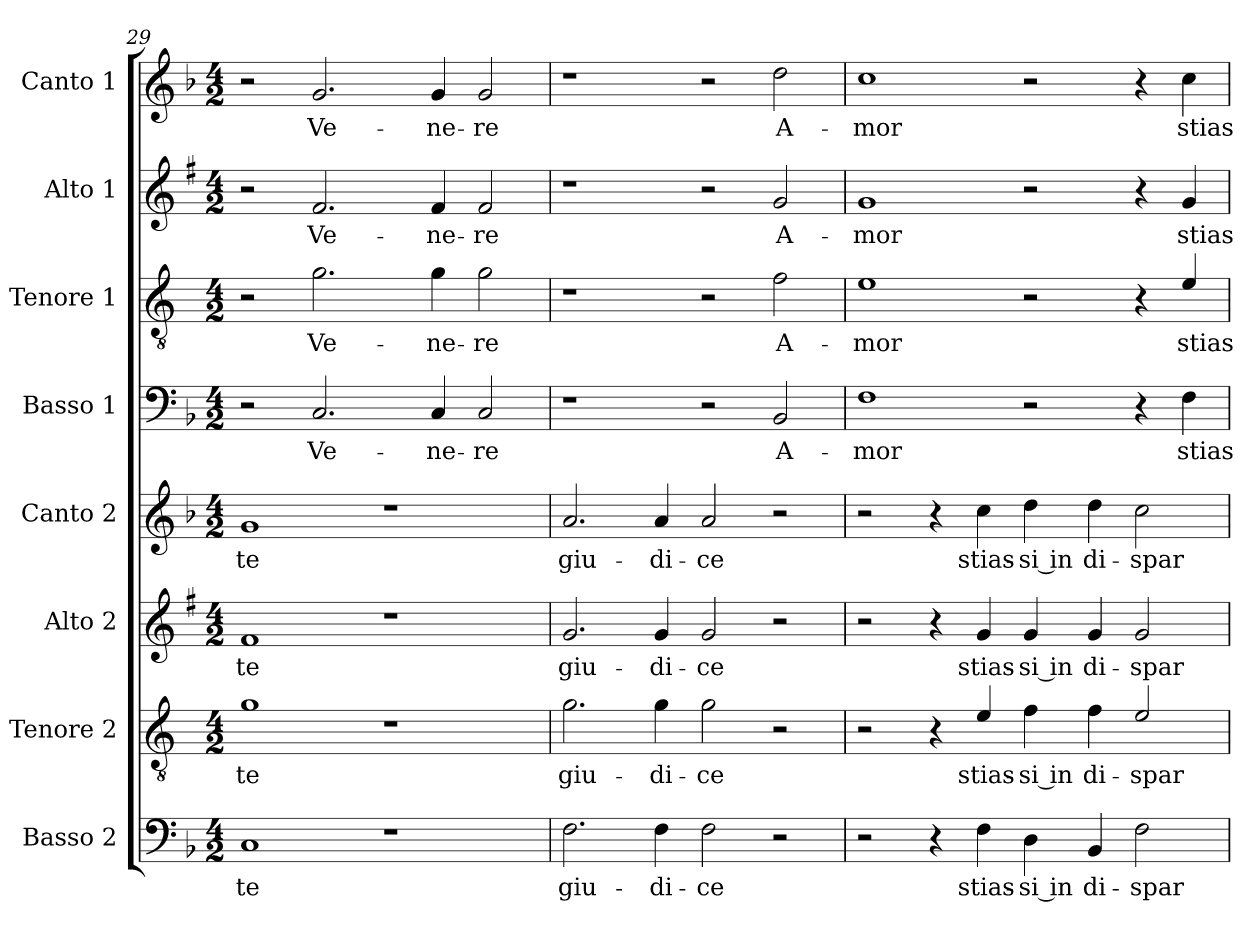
**kern	**text	**kern	**text	**kern	**text	**kern	**text	**kern	**text	**kern	**text	**kern	**text	**kern	**text
*part8	*part8	*part7	*part7	*part6	*part6	*part5	*part5	*part4	*part4	*part3	*part3	*part2	*part2	*part1	*part1
*staff8	*staff8	*staff7	*staff7	*staff6	*staff6	*staff5	*staff5	*staff4	*staff4	*staff3	*staff3	*staff2	*staff2	*staff1	*staff1
*I"Basso 2	*	*I"Tenore 2	*	*I"Alto 2	*	*I"Canto 2	*	*I"Basso 1	*	*I"Tenore 1	*	*I"Alto 1	*	*I"Canto 1	*
*I'B2	*	*I'T2	*	*I'A2	*	*I'C2	*	*I'B1	*	*I'T1	*	*I'A1	*	*I'C1	*
*clefF4	*	*clefGv2	*	*clefG2	*	*clefG2	*	*clefF4	*	*clefGv2	*	*clefG2	*	*clefG2	*
*	*	*ITrd4c7	*	*ITrd1c2	*	*	*	*	*	*ITrd4c7	*	*ITrd1c2	*	*	*
*k[b-]	*	*k[b-]	*	*k[b-]	*	*k[b-]	*	*k[b-]	*	*k[b-]	*	*k[b-]	*	*k[b-]	*
*F:	*	*F:	*	*F:	*	*F:	*	*F:	*	*F:	*	*F:	*	*F:	*
*M4/2	*	*M4/2	*	*M4/2	*	*M4/2	*	*M4/2	*	*M4/2	*	*M4/2	*	*M4/2	*
=29	=29	=29	=29	=29	=29	=29	=29	=29	=29	=29	=29	=29	=29	=29	=29
!	!LO:LY:b	!	!LO:LY:b	!	!LO:LY:b	!	!LO:LY:b	!	!	!	!	!	!	!	!
1C	-te	1c	-te	1e	-te	1g	-te	2r	.	2r	.	2r	.	2r	.
!	!	!	!	!	!	!	!	!	!LO:LY:b	!	!LO:LY:b	!	!LO:LY:b	!	!LO:LY:b
.	.	.	.	.	.	.	.	2.C/	Ve-	2.c\	Ve-	2.e/	Ve-	2.g/	Ve-
1r	.	1r	.	1r	.	1r	.	.	.	.	.	.	.	.	.
!	!	!	!	!	!	!	!	!	!LO:LY:b	!	!LO:LY:b	!	!LO:LY:b	!	!LO:LY:b
.	.	.	.	.	.	.	.	4C/	-ne-	4c\	-ne-	4e/	-ne-	4g/	-ne-
!	!	!	!	!	!	!	!	!	!LO:LY:b	!	!LO:LY:b	!	!LO:LY:b	!	!LO:LY:b
.	.	.	.	.	.	.	.	2C/	-re	2c\	-re	2e/	-re	2g/	-re
=30	=30	=30	=30	=30	=30	=30	=30	=30	=30	=30	=30	=30	=30	=30	=30
!	!LO:LY:b	!	!LO:LY:b	!	!LO:LY:b	!	!LO:LY:b	!	!	!	!	!	!	!	!
2.F\	giu-	2.c\	giu-	2.f/	giu-	2.a/	giu-	1r	.	1r	.	1r	.	1r	.
!	!LO:LY:b	!	!LO:LY:b	!	!LO:LY:b	!	!LO:LY:b	!	!	!	!	!	!	!	!
4F\	-di-	4c\	-di-	4f/	-di-	4a/	-di-	.	.	.	.	.	.	.	.
!	!LO:LY:b	!	!LO:LY:b	!	!LO:LY:b	!	!LO:LY:b	!	!	!	!	!	!	!	!
2F\	-ce	2c\	-ce	2f/	-ce	2a/	-ce	2r	.	2r	.	2r	.	2r	.
!	!	!	!	!	!	!	!	!	!LO:LY:b	!	!LO:LY:b	!	!LO:LY:b	!	!LO:LY:b
2r	.	2r	.	2r	.	2r	.	2BB-/	A-	2B-\	A-	2f/	A-	2dd\	A-
!!LO:LB:g=z
=31	=31	=31	=31	=31	=31	=31	=31	=31	=31	=31	=31	=31	=31	=31	=31
!	!	!	!	!	!	!	!	!	!LO:LY:b	!	!LO:LY:b	!	!LO:LY:b	!	!LO:LY:b
2r	.	2r	.	2r	.	2r	.	1F	-mor	1A	-mor	1f	-mor	1cc	-mor
4r	.	4r	.	4r	.	4r	.	.	.	.	.	.	.	.	.
!	!LO:LY:b	!	!LO:LY:b	!	!LO:LY:b	!	!LO:LY:b	!	!	!	!	!	!	!	!
4F\	stias-	4A/	stias-	4f/	stias-	4cc\	stias-	.	.	.	.	.	.	.	.
!	!LO:LY:b	!	!LO:LY:b	!	!LO:LY:b	!	!LO:LY:b	!	!	!	!	!	!	!	!
4D\	-si in	4B-\	-si in	4f/	-si in	4dd\	-si in	2r	.	2r	.	2r	.	2r	.
!	!LO:LY:b	!	!LO:LY:b	!	!LO:LY:b	!	!LO:LY:b	!	!	!	!	!	!	!	!
4BB-/	di-	4B-\	di-	4f/	di-	4dd\	di-	.	.	.	.	.	.	.	.
!	!LO:LY:b	!	!LO:LY:b	!	!LO:LY:b	!	!LO:LY:b	!	!	!	!	!	!	!	!
2F\	-spar-	2A/	-spar-	2f/	-spar-	2cc\	-spar-	4r	.	4r	.	4r	.	4r	.
!	!	!	!	!	!	!	!	!	!LO:LY:b	!	!LO:LY:b	!	!LO:LY:b	!	!LO:LY:b
.	.	.	.	.	.	.	.	4F\	stias-	4A/	stias-	4f/	stias-	4cc\	stias-
=	=	=	=	=	=	=	=	=	=	=	=	=	=	=	=
*-	*-	*-	*-	*-	*-	*-	*-	*-	*-	*-	*-	*-	*-	*-	*-
